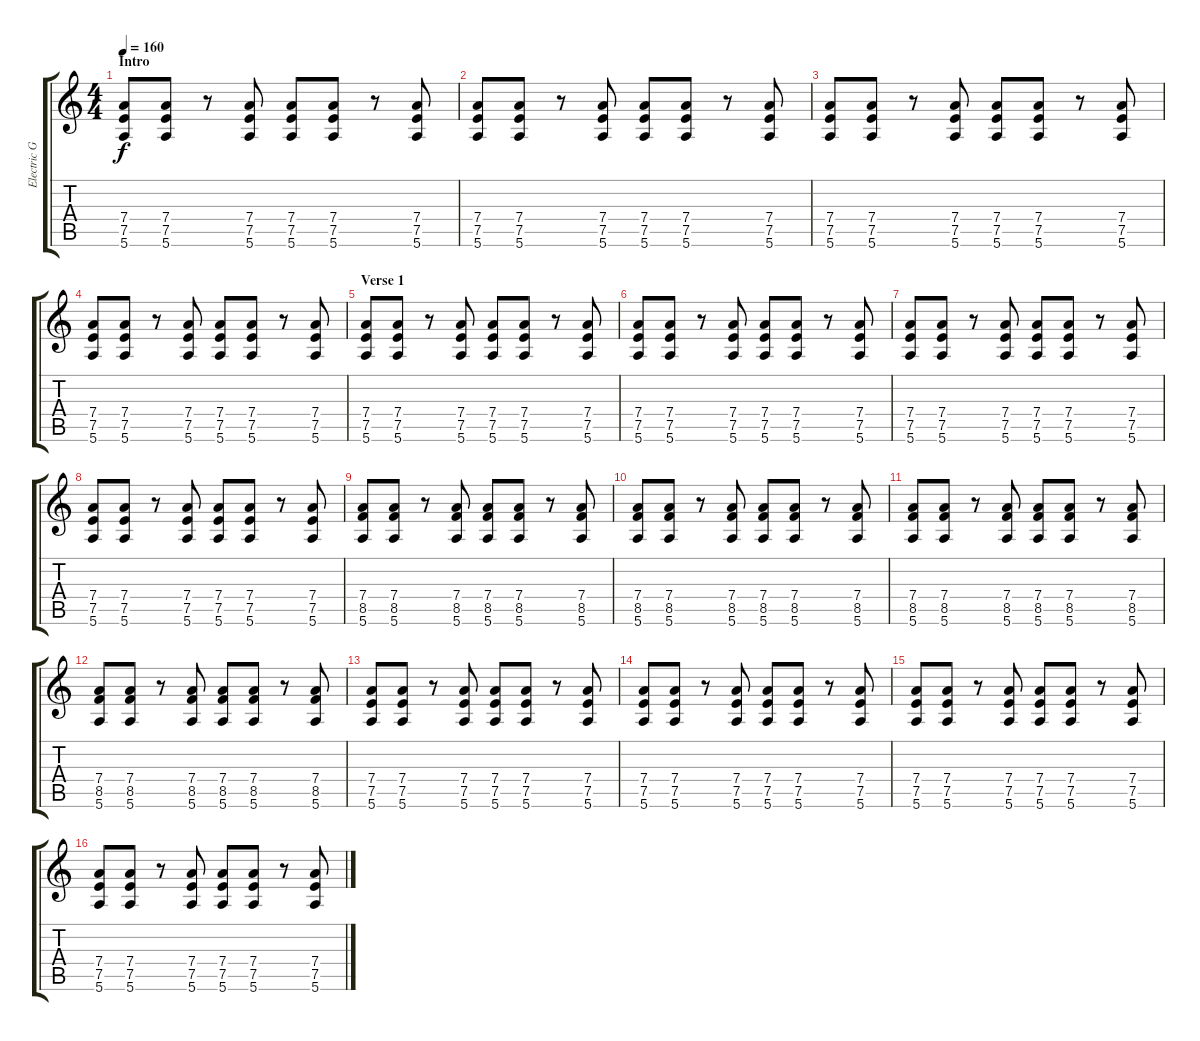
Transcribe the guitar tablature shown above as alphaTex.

\track ("Electric Guitar" "Electric G") {instrument distortionguitar}
\staff {score tabs}
\tuning (E4 B3 G3 D3 A2 E2) {hide}
\ts (4 4)
\section ("" "Intro")
\tempo 160
\clef g2
\ks c
(7.4 7.5 5.6).8{dy f instrument distortionguitar} (7.4 7.5 5.6).8 r.8 (7.4 7.5 5.6).8 (7.4 7.5 5.6).8 (7.4 7.5 5.6).8 r.8 (7.4 7.5 5.6).8 |
(7.4 7.5 5.6).8 (7.4 7.5 5.6).8 r.8 (7.4 7.5 5.6).8 (7.4 7.5 5.6).8 (7.4 7.5 5.6).8 r.8 (7.4 7.5 5.6).8 |
(7.4 7.5 5.6).8 (7.4 7.5 5.6).8 r.8 (7.4 7.5 5.6).8 (7.4 7.5 5.6).8 (7.4 7.5 5.6).8 r.8 (7.4 7.5 5.6).8 |
(7.4 7.5 5.6).8 (7.4 7.5 5.6).8 r.8 (7.4 7.5 5.6).8 (7.4 7.5 5.6).8 (7.4 7.5 5.6).8 r.8 (7.4 7.5 5.6).8 |
\section ("" "Verse 1")
(7.4 7.5 5.6).8 (7.4 7.5 5.6).8 r.8 (7.4 7.5 5.6).8 (7.4 7.5 5.6).8 (7.4 7.5 5.6).8 r.8 (7.4 7.5 5.6).8 |
(7.4 7.5 5.6).8 (7.4 7.5 5.6).8 r.8 (7.4 7.5 5.6).8 (7.4 7.5 5.6).8 (7.4 7.5 5.6).8 r.8 (7.4 7.5 5.6).8 |
(7.4 7.5 5.6).8 (7.4 7.5 5.6).8 r.8 (7.4 7.5 5.6).8 (7.4 7.5 5.6).8 (7.4 7.5 5.6).8 r.8 (7.4 7.5 5.6).8 |
(7.4 7.5 5.6).8 (7.4 7.5 5.6).8 r.8 (7.4 7.5 5.6).8 (7.4 7.5 5.6).8 (7.4 7.5 5.6).8 r.8 (7.4 7.5 5.6).8 |
(7.4 8.5 5.6).8 (7.4 8.5 5.6).8 r.8 (7.4 8.5 5.6).8 (7.4 8.5 5.6).8 (7.4 8.5 5.6).8 r.8 (7.4 8.5 5.6).8 |
(7.4 8.5 5.6).8 (7.4 8.5 5.6).8 r.8 (7.4 8.5 5.6).8 (7.4 8.5 5.6).8 (7.4 8.5 5.6).8 r.8 (7.4 8.5 5.6).8 |
(7.4 8.5 5.6).8 (7.4 8.5 5.6).8 r.8 (7.4 8.5 5.6).8 (7.4 8.5 5.6).8 (7.4 8.5 5.6).8 r.8 (7.4 8.5 5.6).8 |
(7.4 8.5 5.6).8 (7.4 8.5 5.6).8 r.8 (7.4 8.5 5.6).8 (7.4 8.5 5.6).8 (7.4 8.5 5.6).8 r.8 (7.4 8.5 5.6).8 |
(7.4 7.5 5.6).8 (7.4 7.5 5.6).8 r.8 (7.4 7.5 5.6).8 (7.4 7.5 5.6).8 (7.4 7.5 5.6).8 r.8 (7.4 7.5 5.6).8 |
(7.4 7.5 5.6).8 (7.4 7.5 5.6).8 r.8 (7.4 7.5 5.6).8 (7.4 7.5 5.6).8 (7.4 7.5 5.6).8 r.8 (7.4 7.5 5.6).8 |
(7.4 7.5 5.6).8 (7.4 7.5 5.6).8 r.8 (7.4 7.5 5.6).8 (7.4 7.5 5.6).8 (7.4 7.5 5.6).8 r.8 (7.4 7.5 5.6).8 |
(7.4 7.5 5.6).8 (7.4 7.5 5.6).8 r.8 (7.4 7.5 5.6).8 (7.4 7.5 5.6).8 (7.4 7.5 5.6).8 r.8 (7.4 7.5 5.6).8
